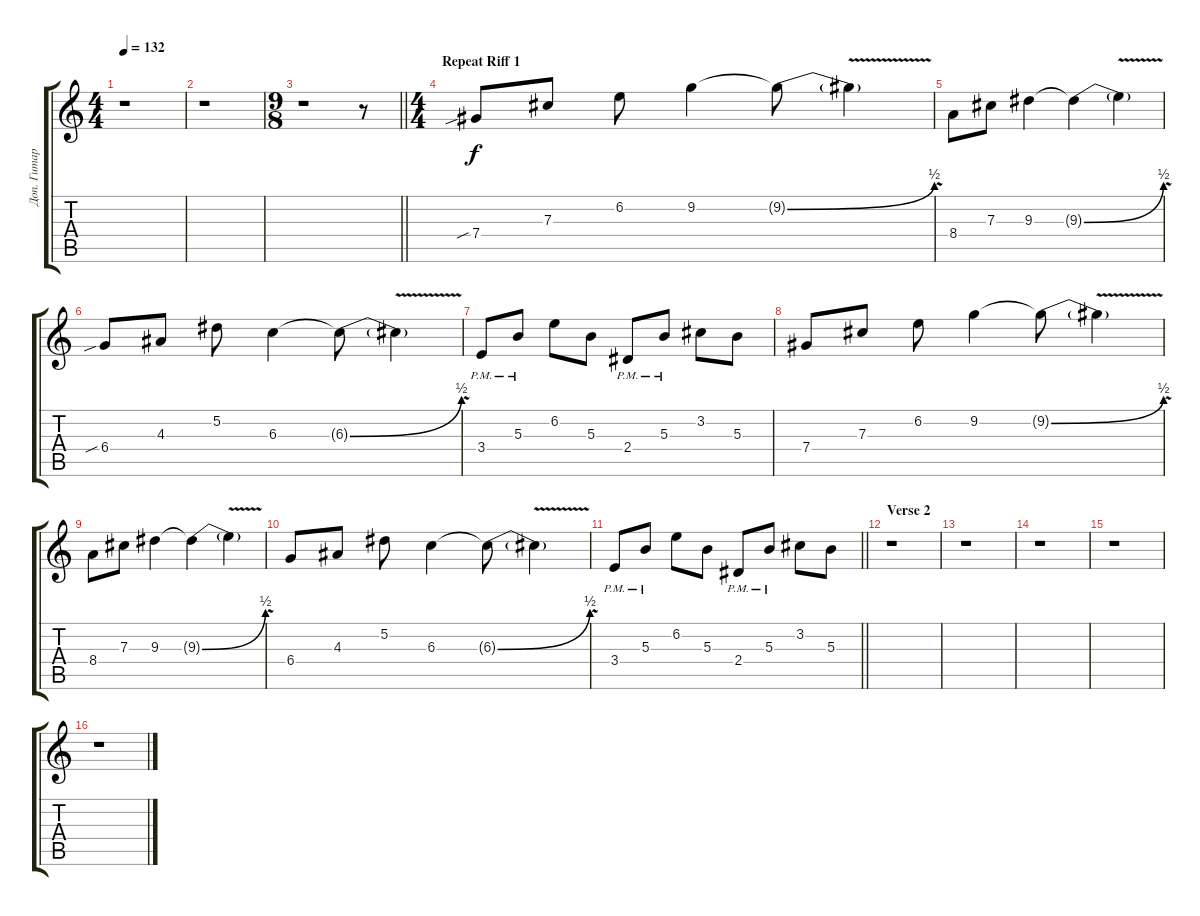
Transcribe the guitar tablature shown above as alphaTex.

\track ("Доп. Гитара" "Доп. Гитар") {instrument distortionguitar}
\staff {score tabs}
\tuning (Eb4 Bb3 Gb3 Db3 Ab2 Eb2) {hide}
\ts (4 4)
\tempo 132
\clef g2
\ks c
r.1{dy f} |
r.1 |
\ts (9 8)
\barLineRight lightlight
r.1 r.8 |
\ts (4 4)
\section ("" "Repeat Riff 1")
7.4{sib}.8 7.3.8 6.2.8 9.2.4 9.2{be (bend 0 0 60 2) t}.8 9.2{v t}.4 |
8.4.8 7.3.8 9.3.4 9.3{be (bend 0 0 60 2) t}.4 9.3{v t}.4 |
6.4{sib}.8 4.3.8 5.2.8 6.3.4 6.3{be (bend 0 0 60 2) t}.8 6.3{v t}.4 |
3.4{pm}.8 5.3{pm}.8 6.2.8 5.3.8 2.4{pm}.8 5.3{pm}.8 3.2.8 5.3.8 |
7.4.8 7.3.8 6.2.8 9.2.4 9.2{be (bend 0 0 60 2) t}.8 9.2{v t}.4 |
8.4.8 7.3.8 9.3.4 9.3{be (bend 0 0 60 2) t}.4 9.3{v t}.4 |
6.4.8 4.3.8 5.2.8 6.3.4 6.3{be (bend 0 0 60 2) t}.8 6.3{v t}.4 |
\barLineRight lightlight
3.4{pm}.8 5.3{pm}.8 6.2.8 5.3.8 2.4{pm}.8 5.3{pm}.8 3.2.8 5.3.8 |
\section ("" "Verse 2")
r.1 |
r.1 |
r.1 |
r.1 |
r.1
